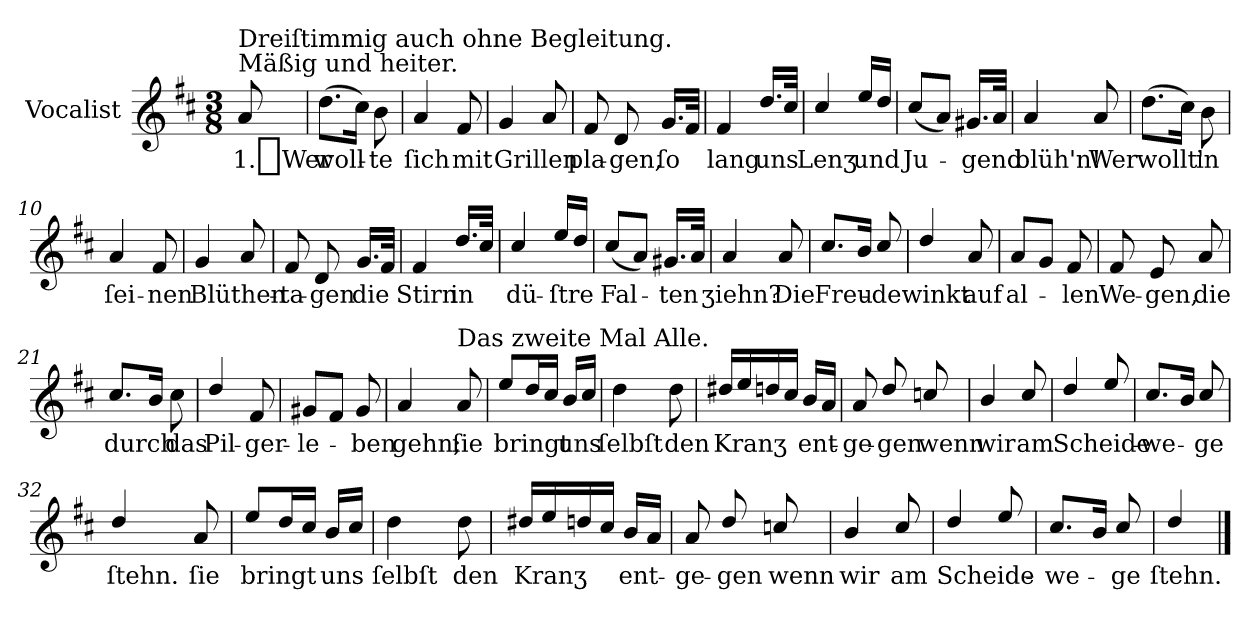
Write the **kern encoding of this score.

**kern	**text
*part1	*part1
*staff1	*staff1
*I"Vocalist	*
*k[f#c#]	*
*D:	*
*M3/8	*
=	=
!LO:TX:a:t=Mäßig und heiter.	!
!LO:TX:a:t=Dreiſtimmig auch ohne Begleitung.	!
8a	1._Wer
=1	=1
(8.ddL	woll-
16cc#Jk)	.
8b	-te
=2	=2
4a	ſich
8f#	mit
=3	=3
4g	Grillen
8a	.
=4	=4
8f#	pla-
8d	-gen,
16.gLL	ſo
32f#JJk	.
=5	=5
4f#	lang
16.dd/LL	uns
32cc#JJk	.
=6	=6
4cc#/	Lenʒ
16ee/LL	und
16ddJJ	.
=7	=7
(8cc#/L	Ju-
8aJ)	.
16.g#XLL	-gend
32aJJk	.
=8	=8
4a	blüh'n!
8a	Wer
=9	=9
(8.ddL	wollt'
16cc#Jk)	.
8b	in
=10	=10
4a	ſei-
8f#	-nen
=11	=11
4g	Blüthen-
8a	.
=12	=12
8f#	-ta-
8d	-gen
16.gLL	die
32f#JJk	.
=13	=13
4f#	Stirn
16.dd/LL	in
32cc#JJk	.
=14	=14
4cc#/	dü-
16ee/LL	-ſtre
16ddJJ	.
=15	=15
(8cc#/L	Fal-
8aJ)	.
16.g#XLL	-ten
32aJJk	.
=16	=16
4a	ʒiehn?
8a	Die
=17	=17
8.cc#/L	Freu-
16bJk	.
8cc#/	-de
=18	=18
4dd/	winkt
8a	auf
=19	=19
8aL	al-
8gJ	.
8f#	-len
=20	=20
8f#	We-
8e	-gen,
8a	die
=21	=21
8.cc#/L	durch
16bJk	.
8cc#	das
=22	=22
4dd/	Pil-
8f#	-ger-
=23	=23
8g#XL	-le-
8f#J	.
8g#	-ben
=24	=24
4a	gehn;
!LO:TX:a:t=Das zweite Mal Alle.	!
8a	ſie
=25	=25
8ee/L	bringt
16ddL	.
16cc#JJ	.
16b/LL	uns
16cc#JJ	.
=26	=26
4dd	ſelbſt
8dd	den
=27	=27
16dd#X/LL	Kranʒ
16ee	.
16ddn	.
16cc#JJ	.
16b/LL	ent-
16aJJ	.
=28	=28
8a	-ge-
8dd/	-gen
8ccn/	wenn
=29	=29
4b/	wir
8cc#/	am
=30	=30
4dd/	Scheide-
8ee/	.
=31	=31
8.cc#/L	-we-
16bJk	.
8cc#/	-ge
=32	=32
4dd/	ſtehn.
8a	ſie
=33	=33
8ee/L	bringt
16ddL	.
16cc#JJ	.
16b/LL	uns
16cc#JJ	.
=34	=34
4dd	ſelbſt
8dd	den
=35	=35
16dd#X/LL	Kranʒ
16ee	.
16ddn	.
16cc#JJ	.
16b/LL	ent-
16aJJ	.
=36	=36
8a	-ge-
8dd/	-gen
8ccn/	wenn
=37	=37
4b/	wir
8cc#/	am
=38	=38
4dd/	Scheide-
8ee/	.
=39	=39
8.cc#/L	-we-
16bJk	.
8cc#/	-ge
=40	=40
4dd/	ſtehn.
==	==
*-	*-
